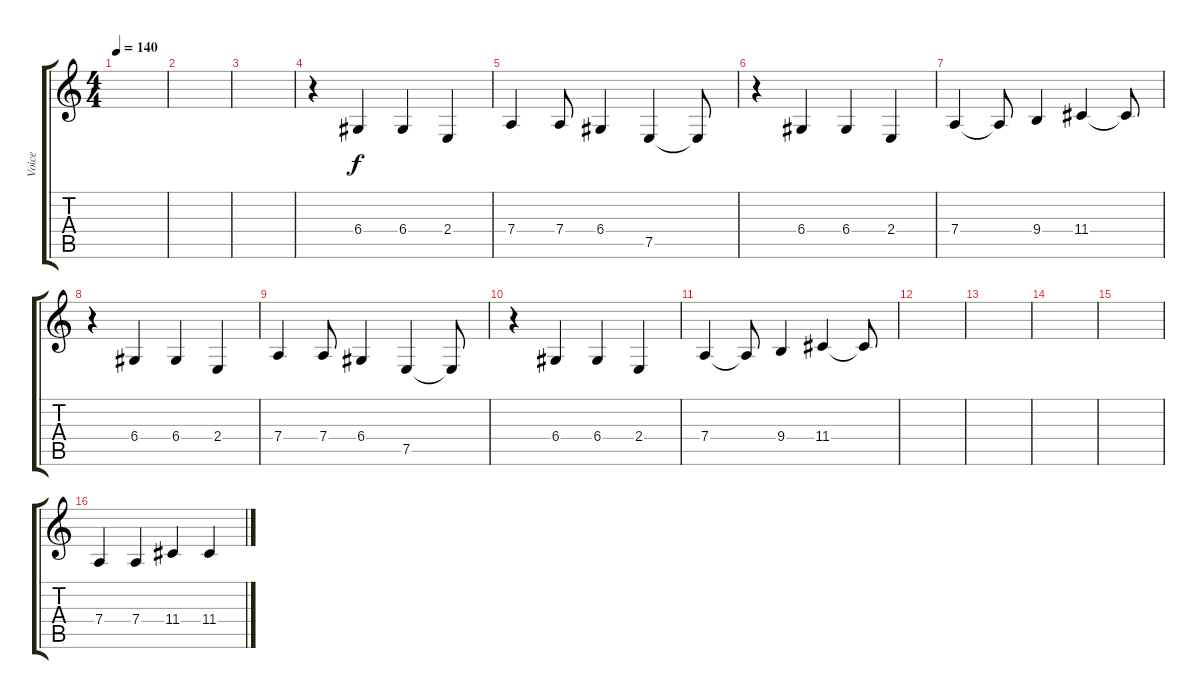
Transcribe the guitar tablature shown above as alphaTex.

\track ("Voice" "Voice") {instrument violin}
\staff {score tabs}
\tuning (E4 B3 G3 D3 A2 E2) {hide}
\ts (4 4)
\tempo 140
\clef g2
\ks c
|
|
|
r.4 6.4.4 6.4.4 2.4.4 |
7.4.4 7.4.8 6.4.4 7.5.4 7.5{t}.8 |
r.4 6.4.4 6.4.4 2.4.4 |
7.4.4 7.4{t}.8 9.4.4 11.4.4 11.4{t}.8 |
r.4 6.4.4 6.4.4 2.4.4 |
7.4.4 7.4.8 6.4.4 7.5.4 7.5{t}.8 |
r.4 6.4.4 6.4.4 2.4.4 |
7.4.4 7.4{t}.8 9.4.4 11.4.4 11.4{t}.8 |
|
|
|
|
7.4.4 7.4.4 11.4.4 11.4.4
